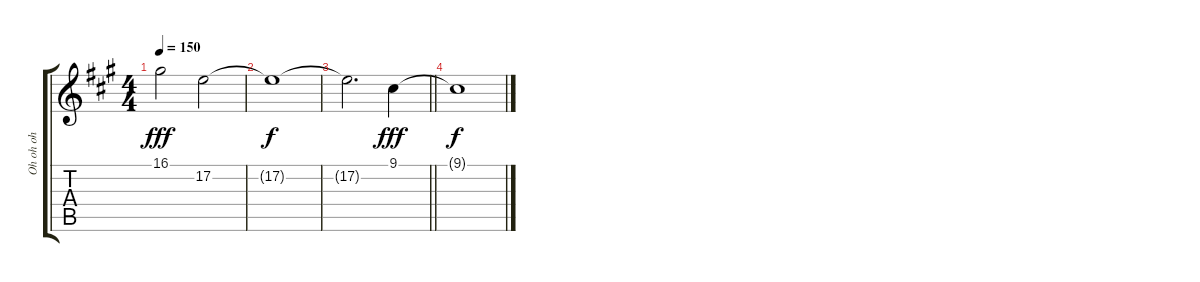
\track ("Oh oh oh" "Oh oh oh") {instrument choiraahs}
\staff {score tabs}
\tuning (E4 B3 G3 D3 A2 E2) {hide}
\ts (4 4)
\tempo 150
\clef g2
\ks a
16.1.2{dy fff} 17.2.2 |
17.2{t}.1{dy f} |
\barLineRight lightlight
17.2{t}.2{d} 9.1.4{dy fff} |
9.1{t}.1{dy f}
